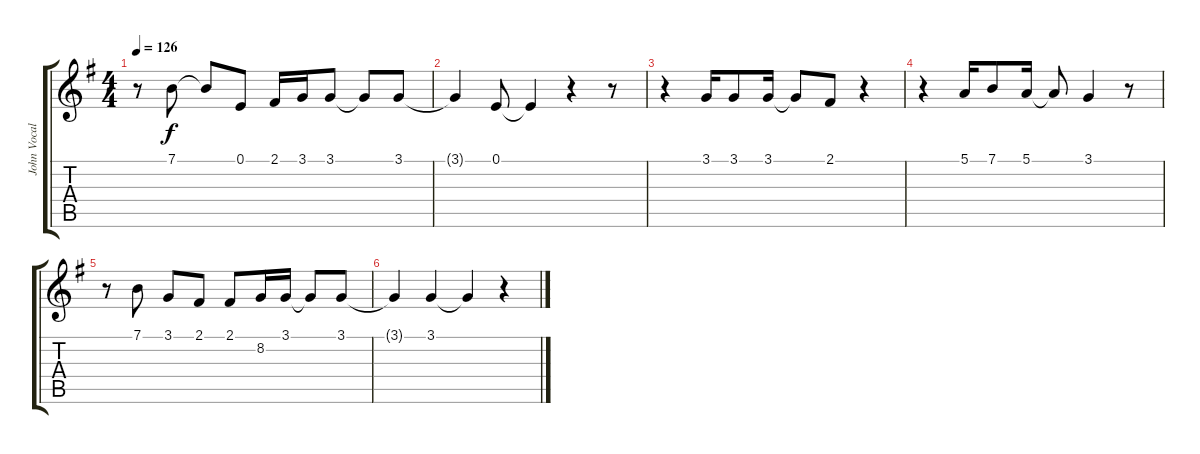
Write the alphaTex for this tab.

\track ("John Vocal" "John Vocal") {instrument tenorsax}
\staff {score tabs}
\tuning (E4 B3 G3 D3 A2 E2) {hide}
\ts (4 4)
\tempo 126
\clef g2
\ks g
r.8{dy f} 7.1.8 7.1{t}.8 0.1.8 2.1.16 3.1.16 3.1.8 3.1{t}.8 3.1.8 |
3.1{t}.4 0.1.8 0.1{t}.4 r.4 r.8 |
r.4 3.1.16 3.1.8 3.1.16 3.1{t}.8 2.1.8 r.4 |
r.4 5.1.16 7.1.8 5.1.16 5.1{t}.8 3.1.4 r.8 |
r.8 7.1.8 3.1.8 2.1.8 2.1.8 8.2.16 3.1.16 3.1{t}.8 3.1.8 |
3.1{t}.4 3.1.4 3.1{t}.4 r.4
